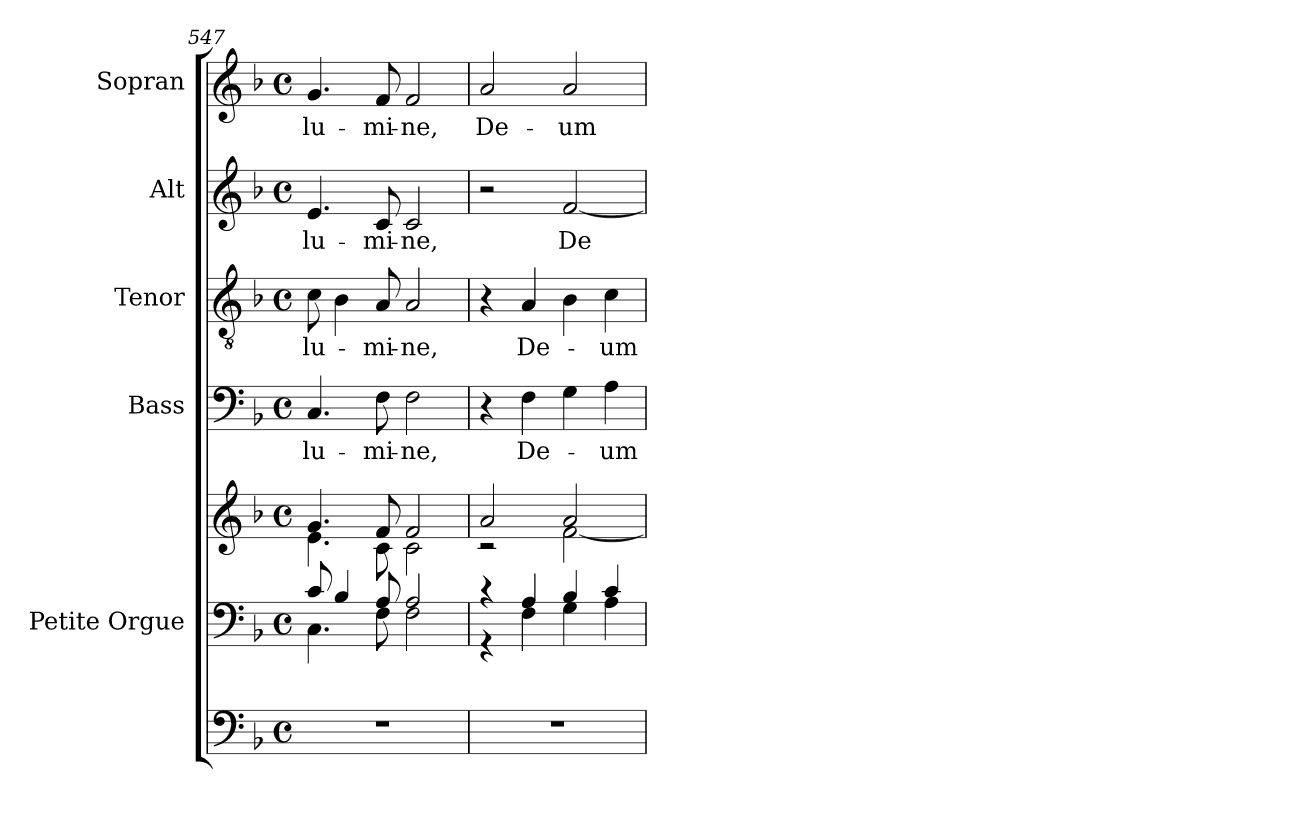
**kern	**kern	**kern	**kern	**text	**kern	**text	**kern	**text	**kern	**text
*part6	*part5	*part5	*part4	*part4	*part3	*part3	*part2	*part2	*part1	*part1
*staff7	*staff6	*staff5	*staff4	*staff4	*staff3	*staff3	*staff2	*staff2	*staff1	*staff1
*	*I"Petite Orgue	*	*I"Bass	*	*I"Tenor	*	*I"Alt	*	*I"Sopran	*
*	*I'Org. 1	*	*I'B.	*	*I'T.	*	*I'A.	*	*I'S.	*
*clefF4	*clefF4	*clefG2	*clefF4	*	*clefGv2	*	*clefG2	*	*clefG2	*
*k[b-]	*k[b-]	*k[b-]	*k[b-]	*	*k[b-]	*	*k[b-]	*	*k[b-]	*
*F:	*F:	*F:	*F:	*	*F:	*	*F:	*	*F:	*
*M4/4	*M4/4	*M4/4	*M4/4	*	*M4/4	*	*M4/4	*	*M4/4	*
*met(c)	*met(c)	*met(c)	*met(c)	*	*met(c)	*	*met(c)	*	*met(c)	*
=547	=547	=547	=547	=547	=547	=547	=547	=547	=547	=547
*	*^	*^	*	*	*	*	*	*	*	*
!	!	!	!	!	!	!LO:LY:b	!	!LO:LY:b	!	!LO:LY:b	!	!LO:LY:b
1r	8c/	4.C\	4.g/	4.e\	4.C/	lu-	8c\	lu-	4.e/	lu-	4.g/	lu-
.	4B-/	.	.	.	.	.	4B-\	.	.	.	.	.
!	!	!	!	!	!	!LO:LY:b	!	!LO:LY:b	!	!LO:LY:b	!	!LO:LY:b
.	8A/	8F\	8f/	8c\	8F\	-mi-	8A/	-mi-	8c/	-mi-	8f/	-mi-
!	!	!	!	!	!	!LO:LY:b	!	!LO:LY:b	!	!LO:LY:b	!	!LO:LY:b
.	2A/	2F\	2f/	2c\	2F\	-ne,	2A/	-ne,	2c/	-ne,	2f/	-ne,
=548	=548	=548	=548	=548	=548	=548	=548	=548	=548	=548	=548	=548
!	!	!	!	!	!	!	!	!	!	!	!	!LO:LY:b
1r	4r	4r	2a/	2rc	4r	.	4r	.	2r	.	2a/	De-
!	!	!	!	!	!	!LO:LY:b	!	!LO:LY:b	!	!	!	!
.	4A/	4F\	.	.	4F\	De-	4A/	De-	.	.	.	.
!	!	!	!	!	!	!	!	!	!	!LO:LY:b	!	!LO:LY:b
.	4B-/	4G\	2a/	[<2f\	4G\	.	4B-\	.	[2f/	De-	2a/	-um
!	!	!	!	!	!	!LO:LY:b	!	!LO:LY:b	!	!	!	!
.	4c/	4A\	.	.	4A\	-um	4c\	-um	.	.	.	.
*	*v	*v	*	*	*	*	*	*	*	*	*	*
*	*	*v	*v	*	*	*	*	*	*	*	*
=	=	=	=	=	=	=	=	=	=	=
*-	*-	*-	*-	*-	*-	*-	*-	*-	*-	*-
